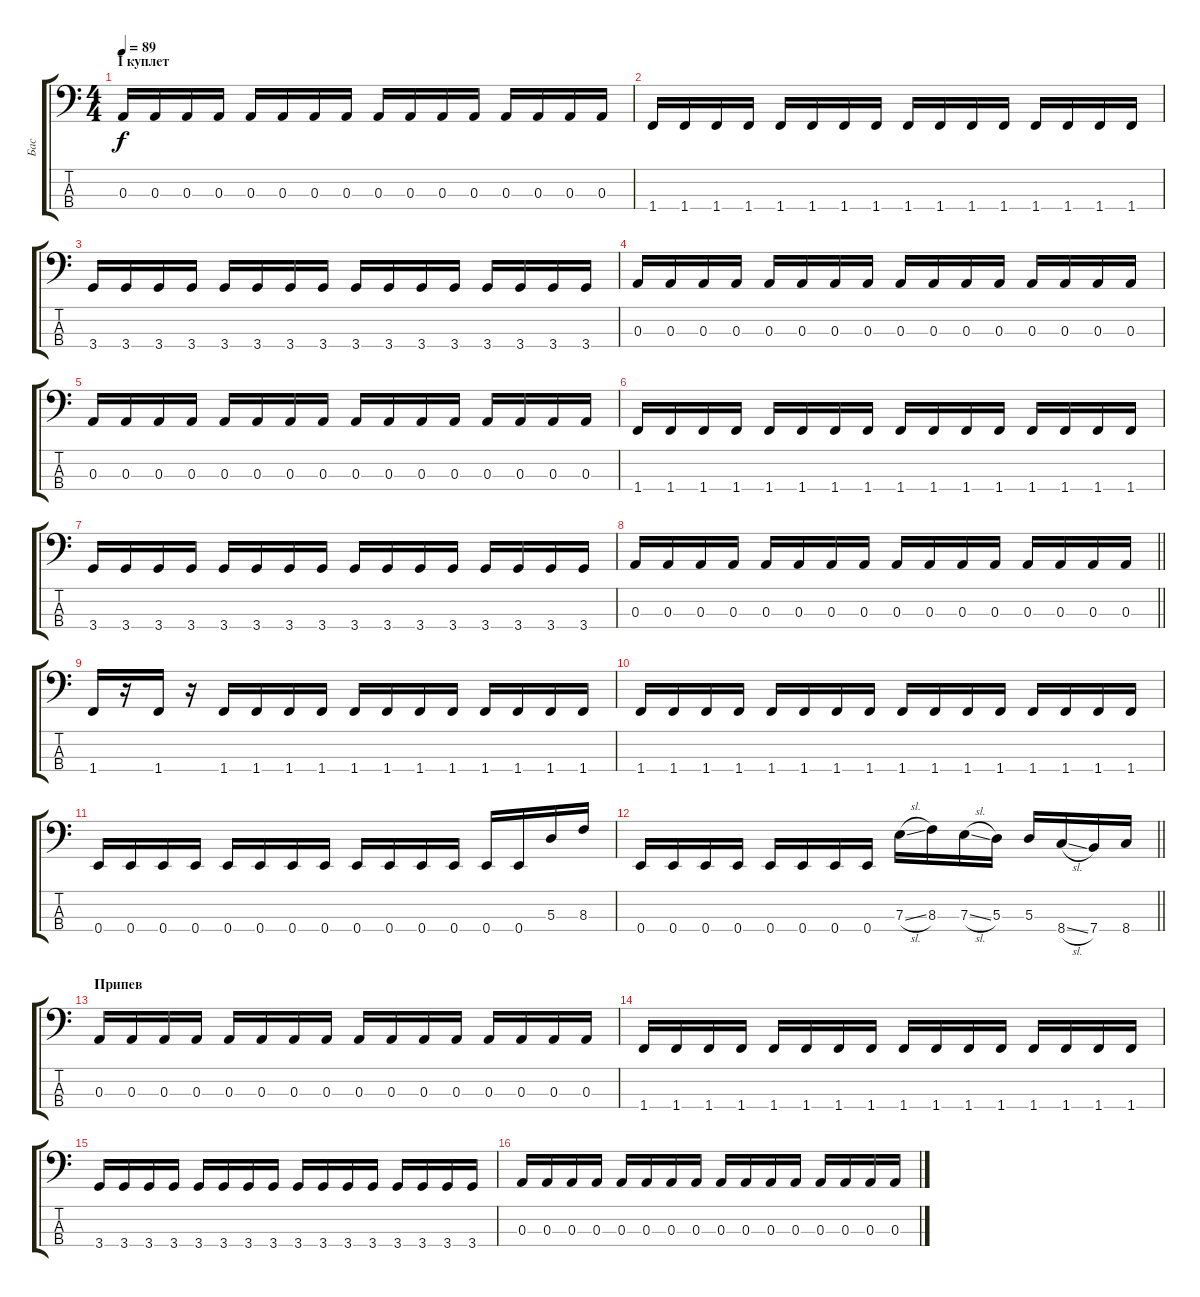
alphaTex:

\track ("Бас" "Бас") {instrument electricbassfinger}
\staff {score tabs}
\tuning (G2 D2 A1 E1) {hide}
\ts (4 4)
\section ("" "I куплет")
\tempo 89
\clef f4
\ks c
0.3.16{dy f} 0.3.16 0.3.16 0.3.16 0.3.16 0.3.16 0.3.16 0.3.16 0.3.16 0.3.16 0.3.16 0.3.16 0.3.16 0.3.16 0.3.16 0.3.16 |
1.4.16 1.4.16 1.4.16 1.4.16 1.4.16 1.4.16 1.4.16 1.4.16 1.4.16 1.4.16 1.4.16 1.4.16 1.4.16 1.4.16 1.4.16 1.4.16 |
3.4.16 3.4.16 3.4.16 3.4.16 3.4.16 3.4.16 3.4.16 3.4.16 3.4.16 3.4.16 3.4.16 3.4.16 3.4.16 3.4.16 3.4.16 3.4.16 |
0.3.16 0.3.16 0.3.16 0.3.16 0.3.16 0.3.16 0.3.16 0.3.16 0.3.16 0.3.16 0.3.16 0.3.16 0.3.16 0.3.16 0.3.16 0.3.16 |
0.3.16 0.3.16 0.3.16 0.3.16 0.3.16 0.3.16 0.3.16 0.3.16 0.3.16 0.3.16 0.3.16 0.3.16 0.3.16 0.3.16 0.3.16 0.3.16 |
1.4.16 1.4.16 1.4.16 1.4.16 1.4.16 1.4.16 1.4.16 1.4.16 1.4.16 1.4.16 1.4.16 1.4.16 1.4.16 1.4.16 1.4.16 1.4.16 |
3.4.16 3.4.16 3.4.16 3.4.16 3.4.16 3.4.16 3.4.16 3.4.16 3.4.16 3.4.16 3.4.16 3.4.16 3.4.16 3.4.16 3.4.16 3.4.16 |
\barLineRight lightlight
0.3.16 0.3.16 0.3.16 0.3.16 0.3.16 0.3.16 0.3.16 0.3.16 0.3.16 0.3.16 0.3.16 0.3.16 0.3.16 0.3.16 0.3.16 0.3.16 |
1.4.16 r.16 1.4.16 r.16 1.4.16 1.4.16 1.4.16 1.4.16 1.4.16 1.4.16 1.4.16 1.4.16 1.4.16 1.4.16 1.4.16 1.4.16 |
1.4.16 1.4.16 1.4.16 1.4.16 1.4.16 1.4.16 1.4.16 1.4.16 1.4.16 1.4.16 1.4.16 1.4.16 1.4.16 1.4.16 1.4.16 1.4.16 |
0.4.16 0.4.16 0.4.16 0.4.16 0.4.16 0.4.16 0.4.16 0.4.16 0.4.16 0.4.16 0.4.16 0.4.16 0.4.16 0.4.16 5.3.16 8.3.16 |
\barLineRight lightlight
0.4.16 0.4.16 0.4.16 0.4.16 0.4.16 0.4.16 0.4.16 0.4.16 7.3{sl}.16 8.3.16 7.3{sl}.16 5.3.16 5.3.16 8.4{sl}.16 7.4.16 8.4.16 |
\section ("" "Припев")
0.3.16 0.3.16 0.3.16 0.3.16 0.3.16 0.3.16 0.3.16 0.3.16 0.3.16 0.3.16 0.3.16 0.3.16 0.3.16 0.3.16 0.3.16 0.3.16 |
1.4.16 1.4.16 1.4.16 1.4.16 1.4.16 1.4.16 1.4.16 1.4.16 1.4.16 1.4.16 1.4.16 1.4.16 1.4.16 1.4.16 1.4.16 1.4.16 |
3.4.16 3.4.16 3.4.16 3.4.16 3.4.16 3.4.16 3.4.16 3.4.16 3.4.16 3.4.16 3.4.16 3.4.16 3.4.16 3.4.16 3.4.16 3.4.16 |
0.3.16 0.3.16 0.3.16 0.3.16 0.3.16 0.3.16 0.3.16 0.3.16 0.3.16 0.3.16 0.3.16 0.3.16 0.3.16 0.3.16 0.3.16 0.3.16
